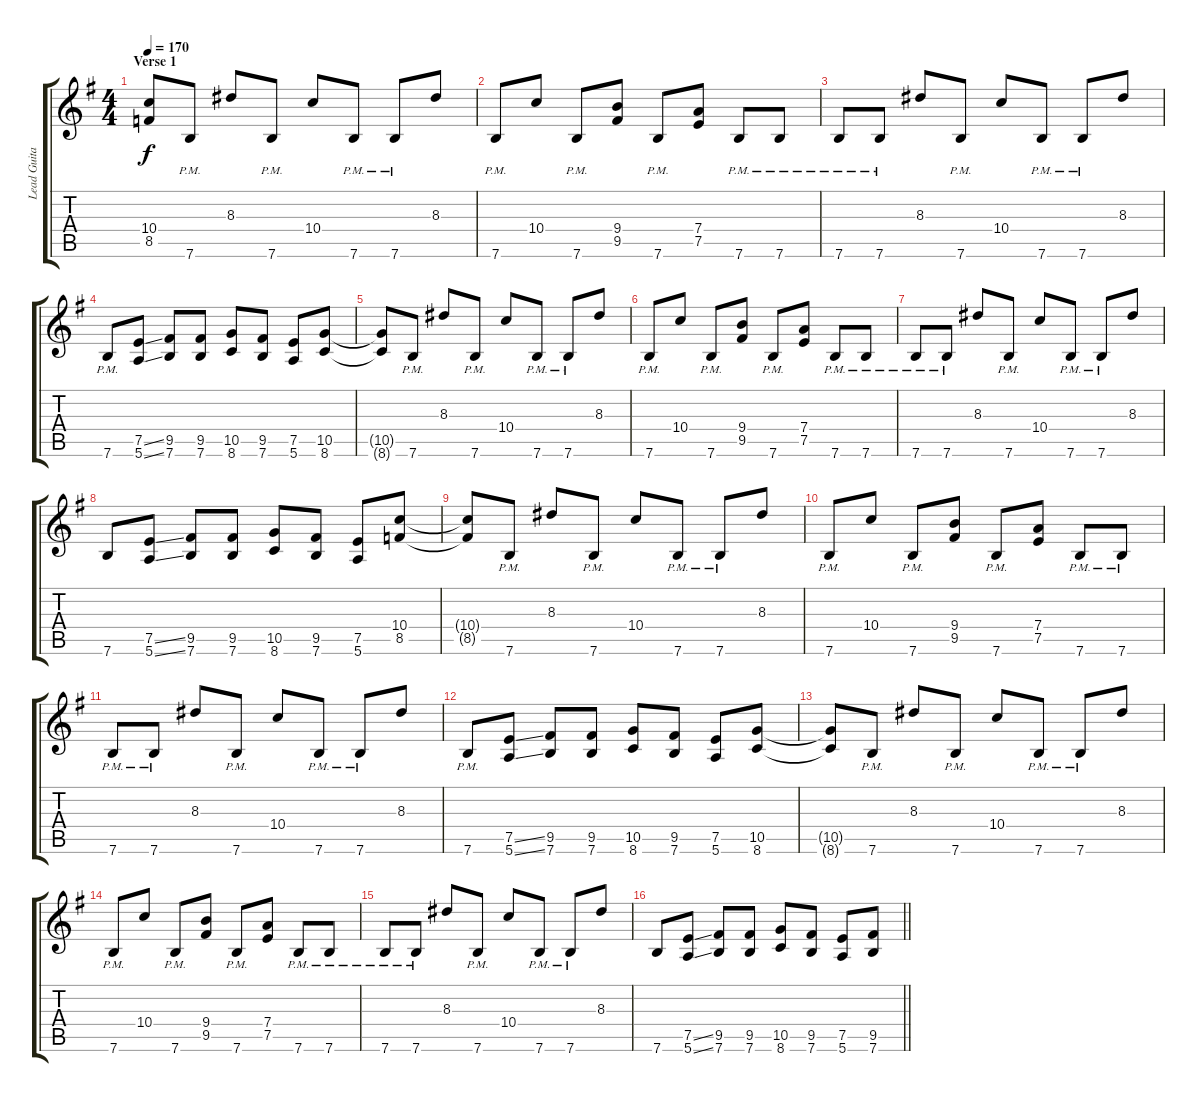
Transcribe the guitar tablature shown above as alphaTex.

\track ("Lead Guitar" "Lead Guita") {instrument distortionguitar}
\staff {score tabs}
\tuning (E4 B3 G3 D3 A2 E2) {hide}
\ts (4 4)
\section ("" "Verse 1")
\tempo 170
\clef g2
\ks g
(10.4{t} 8.5{t}).8{dy f} 7.6{pm}.8 8.3.8 7.6{pm}.8 10.4.8 7.6{pm}.8 7.6{pm}.8 8.3.8 |
7.6{pm}.8 10.4.8 7.6{pm}.8 (9.4 9.5).8 7.6{pm}.8 (7.4 7.5).8 7.6{pm}.8 7.6{pm}.8 |
7.6{pm}.8 7.6{pm}.8 8.3.8 7.6{pm}.8 10.4.8 7.6{pm}.8 7.6{pm}.8 8.3.8 |
7.6{pm}.8 (7.5{ss} 5.6{ss}).8 (9.5 7.6).8 (9.5 7.6).8 (10.5 8.6).8 (9.5 7.6).8 (7.5 5.6).8 (10.5 8.6).8 |
(10.5{t} 8.6{t}).8 7.6{pm}.8 8.3.8 7.6{pm}.8 10.4.8 7.6{pm}.8 7.6{pm}.8 8.3.8 |
7.6{pm}.8 10.4.8 7.6{pm}.8 (9.4 9.5).8 7.6{pm}.8 (7.4 7.5).8 7.6{pm}.8 7.6{pm}.8 |
7.6{pm}.8 7.6{pm}.8 8.3.8 7.6{pm}.8 10.4.8 7.6{pm}.8 7.6{pm}.8 8.3.8 |
7.6.8 (7.5{ss} 5.6{ss}).8 (9.5 7.6).8 (9.5 7.6).8 (10.5 8.6).8 (9.5 7.6).8 (7.5 5.6).8 (10.4 8.5).8 |
(10.4{t} 8.5{t}).8 7.6{pm}.8 8.3.8 7.6{pm}.8 10.4.8 7.6{pm}.8 7.6{pm}.8 8.3.8 |
7.6{pm}.8 10.4.8 7.6{pm}.8 (9.4 9.5).8 7.6{pm}.8 (7.4 7.5).8 7.6{pm}.8 7.6{pm}.8 |
7.6{pm}.8 7.6{pm}.8 8.3.8 7.6{pm}.8 10.4.8 7.6{pm}.8 7.6{pm}.8 8.3.8 |
7.6{pm}.8 (7.5{ss} 5.6{ss}).8 (9.5 7.6).8 (9.5 7.6).8 (10.5 8.6).8 (9.5 7.6).8 (7.5 5.6).8 (10.5 8.6).8 |
(10.5{t} 8.6{t}).8 7.6{pm}.8 8.3.8 7.6{pm}.8 10.4.8 7.6{pm}.8 7.6{pm}.8 8.3.8 |
7.6{pm}.8 10.4.8 7.6{pm}.8 (9.4 9.5).8 7.6{pm}.8 (7.4 7.5).8 7.6{pm}.8 7.6{pm}.8 |
7.6{pm}.8 7.6{pm}.8 8.3.8 7.6{pm}.8 10.4.8 7.6{pm}.8 7.6{pm}.8 8.3.8 |
\barLineRight lightlight
7.6.8 (7.5{ss} 5.6{ss}).8 (9.5 7.6).8 (9.5 7.6).8 (10.5 8.6).8 (9.5 7.6).8 (7.5 5.6).8 (9.5 7.6).8
